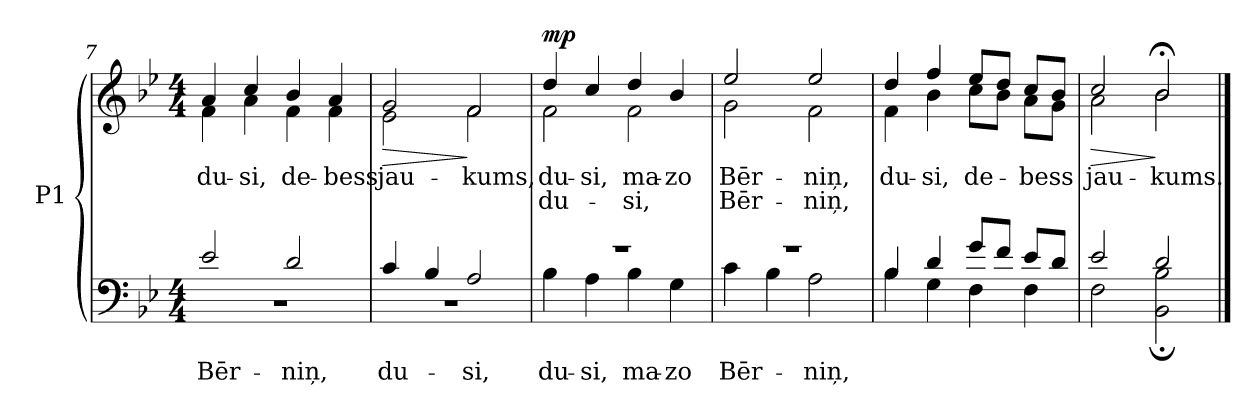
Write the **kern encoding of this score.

**kern	**text	**kern	**text	**text	**dynam
*part1	*part1	*part1	*part1	*part1	*part1
*staff2	*staff2	*staff1	*staff1	*staff1	*staff1/2
*I"P1	*	*	*	*	*
*clefF4	*	*clefG2	*	*	*
*k[b-e-]	*	*k[b-e-]	*	*	*
*B-:	*	*B-:	*	*	*
*M4/4	*	*M4/4	*	*	*
=7	=7	=7	=7	=7	=7
!	!LO:LY:a:color=#000000	!	!	!	!
*^	*	*	*	*	*
!	!	!	!	!LO:LY:b:color=#000000	!	!
*	*	*	*^	*	*	*
2e-i/	1r	Bēr-	4ai/	4fi\	du-	.	.
!	!	!	!	!	!LO:LY:b:color=#000000	!	!
.	.	.	4cci/	4ai\	-si,	.	.
!	!	!LO:LY:a:color=#000000	!	!	!	!	!
!	!	!	!	!	!LO:LY:b:color=#000000	!	!
2di/	.	-niņ,	4b-i/	4fi\	de-	.	.
!	!	!	!	!	!LO:LY:b:color=#000000	!	!
.	.	.	4ai/	4fi\	-bess	.	.
=8	=8	=8	=8	=8	=8	=8	=8
!	!	!LO:LY:a:color=#000000	!	!	!	!	!
!	!	!	!	!	!LO:LY:b:color=#000000	!	!LO:HP:b
4ci/	1r	du-	2gi/	2e-i\	jau-	.	>
4B-i/	.	.	.	.	.	.	.
!	!	!LO:LY:a:color=#000000	!	!	!	!	!
!	!	!	!	!	!LO:LY:b:color=#000000	!	!
2Ai/	.	-si,	2fi/	2fi\	-kums,	.	]
!!LO:LB:g=z	!!
=9	=9	=9	=9	=9	=9	=9	=9
!	!	!LO:LY:b:color=#000000	!	!	!	!	!
!	!	!	!	!	!LO:LY:a:color=#000000	!LO:LY:b:color=#000000	!
1r	4B-i\	du-	4ddi/	2fi\	du-	du-	mp
!	!	!LO:LY:b:color=#000000	!	!	!	!	!
!	!	!	!	!	!LO:LY:a:color=#000000	!	!
.	4Ai\	-si,	4cci/	.	-si,	.	.
!	!	!LO:LY:b:color=#000000	!	!	!	!	!
!	!	!	!	!	!LO:LY:a:color=#000000	!LO:LY:b:color=#000000	!
.	4B-i\	ma-	4ddi/	2fi\	ma-	-si,	.
!	!	!LO:LY:b:color=#000000	!	!	!	!	!
!	!	!	!	!	!LO:LY:a:color=#000000	!	!
.	4Gi\	-zo	4b-i/	.	-zo	.	.
=10	=10	=10	=10	=10	=10	=10	=10
!	!	!LO:LY:b:color=#000000	!	!	!	!	!
!	!	!	!	!	!LO:LY:a:color=#000000	!LO:LY:b:color=#000000	!
1r	4ci\	Bēr-	2ee-i/	2gi\	Bēr-	Bēr-	.
.	4B-i\	.	.	.	.	.	.
!	!	!LO:LY:b:color=#000000	!	!	!	!	!
!	!	!	!	!	!LO:LY:a:color=#000000	!LO:LY:b:color=#000000	!
.	2Ai\	-niņ,	2ee-i/	2fi\	-niņ,	-niņ,	.
=11	=11	=11	=11	=11	=11	=11	=11
!	!	!	!	!	!LO:LY:b:color=#000000	!	!
4B-i/	4B-i\	.	4ddi/	4fi\	du-	.	.
!	!	!	!	!	!LO:LY:b:color=#000000	!	!
4di/	4Gi\	.	4ffi/	4b-i\	-si,	.	.
!	!	!	!	!	!LO:LY:b:color=#000000	!	!
8gi/L	4Fi\	.	8ee-i/L	8cci\L	de-	.	.
8fi/J	.	.	8ddi/J	8b-i\J	.	.	.
!	!	!	!	!	!LO:LY:b:color=#000000	!	!
8e-i/L	4Fi\	.	8cci/L	8ai\L	-bess	.	.
8di/J	.	.	8b-i/J	8gi\J	.	.	.
=12	=12	=12	=12	=12	=12	=12	=12
!	!	!	!	!	!LO:LY:b:color=#000000	!	!LO:HP:b
2e-i/	2Fi\	.	2cci/	2ai\	jau-	.	>
!	!	!	!	!	!LO:LY:b:color=#000000	!	!
2di/	2BB-i\; 2B-i;	.	2b-;i/	2b-i\	-kums.	.	]
*v	*v	*	*	*	*	*	*
*	*	*v	*v	*	*	*
==	==	==	==	==	==
*-	*-	*-	*-	*-	*-
